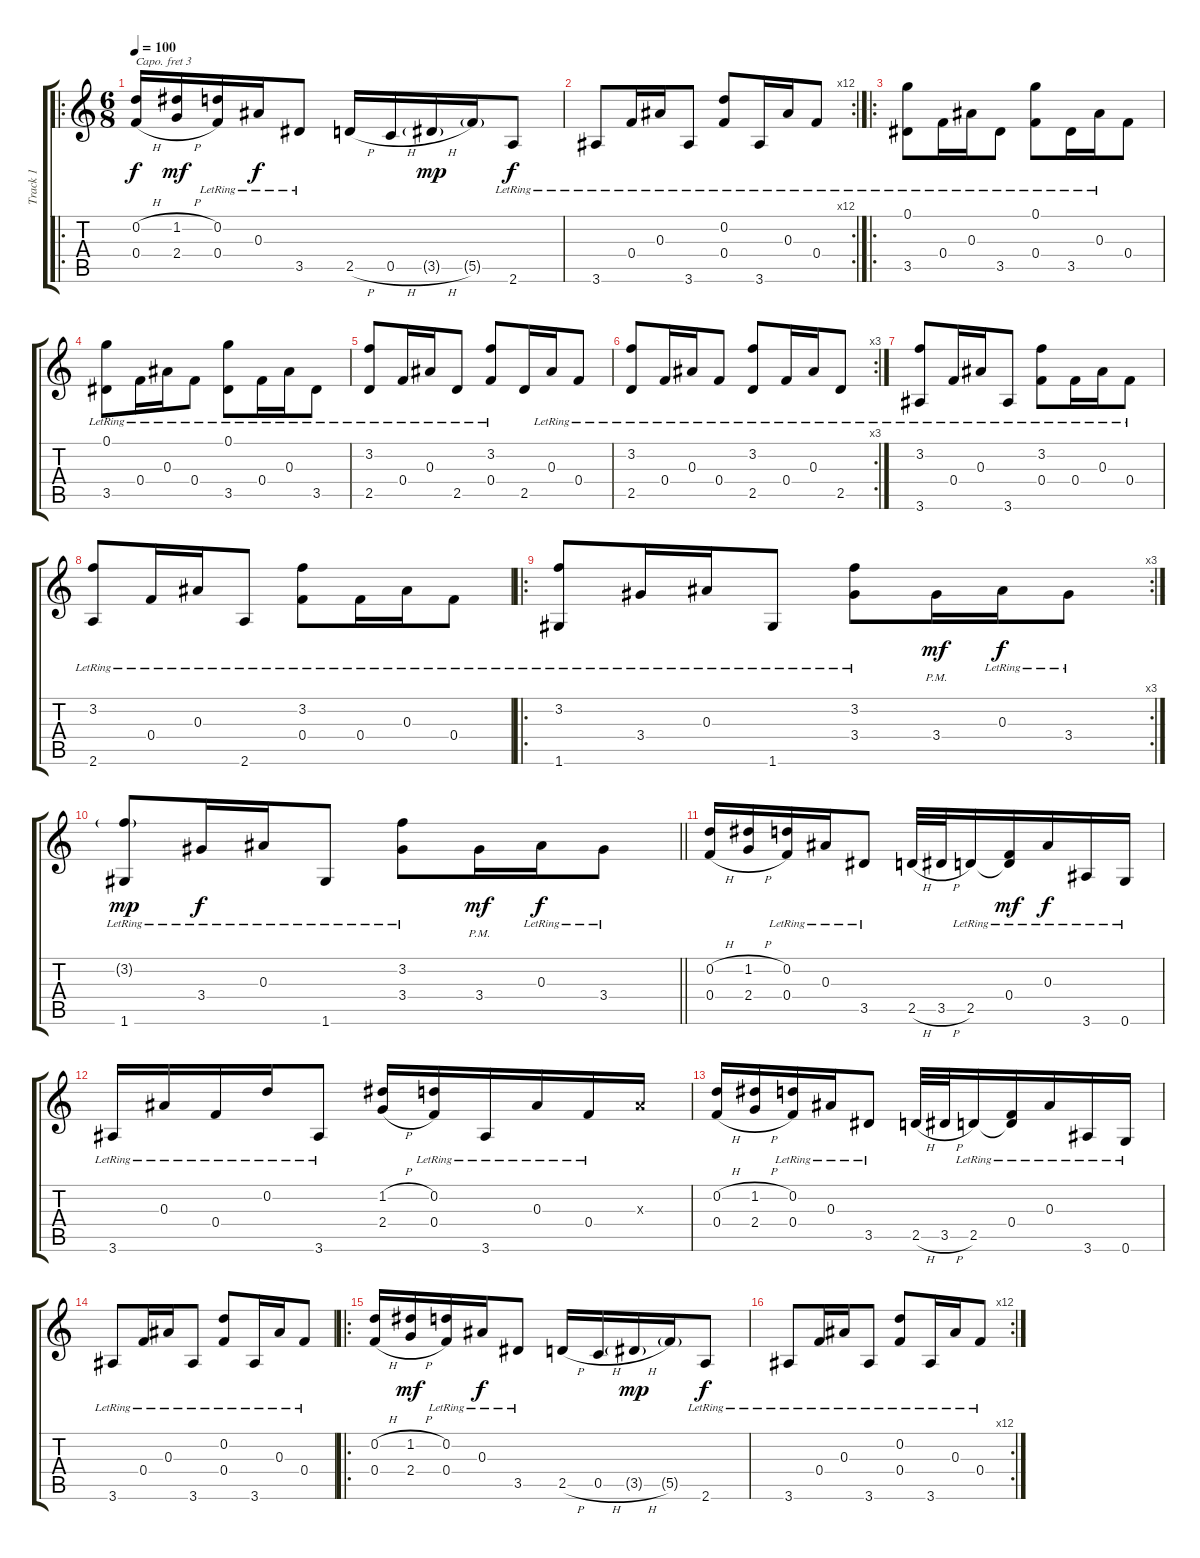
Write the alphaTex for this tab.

\track ("Track 1" "Track 1") {instrument acousticguitarsteel}
\staff {score tabs}
\capo 3
\tuning (E4 B3 G3 D3 A2 E2) {hide}
\ro
\ts (6 8)
\tempo 100
\clef g2
\ks c
(0.2{h} 0.4{h}).16{dy f volume 10} (1.2{h} 2.4{h}).16{dy mf} (0.2{lr} 0.4{lr}).16 0.3{lr}.16{dy f} 3.5{lr}.8 2.5{h}.16 0.5{h}.16 3.5{h g}.16{dy mp} 5.5{g}.16 2.6{lr}.8{dy f} |
\rc 12
3.6{lr}.8 0.4{lr}.16 0.3{lr}.16 3.6{lr}.8 (0.2{lr} 0.4{lr}).8 3.6{lr}.16 0.3{lr}.16 0.4{lr}.8 |
\ro
(0.1{lr} 3.5{lr}).8 0.4{lr}.16 0.3{lr}.16 3.5{lr}.8 (0.1{lr} 0.4{lr}).8 3.5{lr}.16 0.3{lr}.16 0.4.8 |
(0.1{lr} 3.5{lr}).8 0.4{lr}.16 0.3{lr}.16 0.4{lr}.8 (0.1{lr} 3.5{lr}).8 0.4{lr}.16 0.3{lr}.16 3.5{lr}.8 |
(3.2{lr} 2.5{lr}).8 0.4{lr}.16 0.3{lr}.16 2.5{lr}.8 (3.2{lr} 0.4{lr}).8 2.5.16 0.3{lr}.16 0.4{lr}.8 |
\rc 3
(3.2{lr} 2.5{lr}).8 0.4{lr}.16 0.3{lr}.16 0.4{lr}.8 (3.2{lr} 2.5{lr}).8 0.4{lr}.16 0.3{lr}.16 2.5{lr}.8 |
(3.2{lr} 3.6{lr}).8 0.4{lr}.16 0.3{lr}.16 3.6{lr}.8 (3.2{lr} 0.4).8 0.4{lr}.16 0.3{lr}.16 0.4{lr}.8 |
(3.2{lr} 2.6{lr}).8 0.4{lr}.16 0.3{lr}.16 2.6{lr}.8 (3.2{lr} 0.4).8 0.4{lr}.16 0.3{lr}.16 0.4{lr}.8 |
\ro
\rc 3
(3.2{lr} 1.6{lr}).8 3.4{lr}.16 0.3{lr}.16 1.6{lr}.8 (3.2{lr} 3.4{lr}).8 3.4{pm}.16{dy mf} 0.3{lr}.16{dy f} 3.4{lr}.8 |
\barLineRight lightlight
(3.2{g lr} 1.6{lr}).8{dy mp volume 12} 3.4{lr}.16{dy f} 0.3{lr}.16 1.6{lr}.8 (3.2{lr} 3.4{lr}).8 3.4{pm}.16{dy mf} 0.3{lr}.16{dy f} 3.4{lr}.8 |
(0.2{h} 0.4{h}).16{volume 12} (1.2{h} 2.4{h}).16 (0.2{lr} 0.4{lr}).16 0.3{lr}.16 3.5{lr}.8 2.5{h}.32 3.5{h}.32 2.5{lr}.16 (0.4{lr} 2.5{t}).16{dy mf} 0.3{lr}.16{dy f} 3.6{lr}.16 0.6{lr}.16 |
3.6{lr}.16 0.3{lr}.16 0.4{lr}.16 0.2{lr}.16 3.6{lr}.8 (1.2{h} 2.4{h}).16 (0.2{lr} 0.4{lr}).16 3.6{lr}.16 0.3{lr}.16 0.4{lr}.16 0.3{x}.16 |
(0.2{h} 0.4{h}).16 (1.2{h} 2.4{h}).16 (0.2{lr} 0.4{lr}).16 0.3{lr}.16 3.5{lr}.8 2.5{h}.32{volume 10} 3.5{h}.32 2.5{lr}.16 (0.4{lr} 2.5{t}).16 0.3{lr}.16 3.6{lr}.16 0.6{lr}.16 |
3.6{lr}.8 0.4{lr}.16 0.3{lr}.16 3.6{lr}.8 (0.2{lr} 0.4{lr}).8 3.6{lr}.16 0.3{lr}.16 0.4{lr}.8 |
\ro
(0.2{h} 0.4{h}).16 (1.2{h} 2.4{h}).16{dy mf} (0.2{lr} 0.4{lr}).16 0.3{lr}.16{dy f} 3.5{lr}.8 2.5{h}.16 0.5{h}.16 3.5{h g}.16{dy mp} 5.5{g}.16 2.6{lr}.8{dy f} |
\rc 12
3.6{lr}.8 0.4{lr}.16 0.3{lr}.16 3.6{lr}.8 (0.2{lr} 0.4{lr}).8 3.6{lr}.16 0.3{lr}.16 0.4{lr}.8
